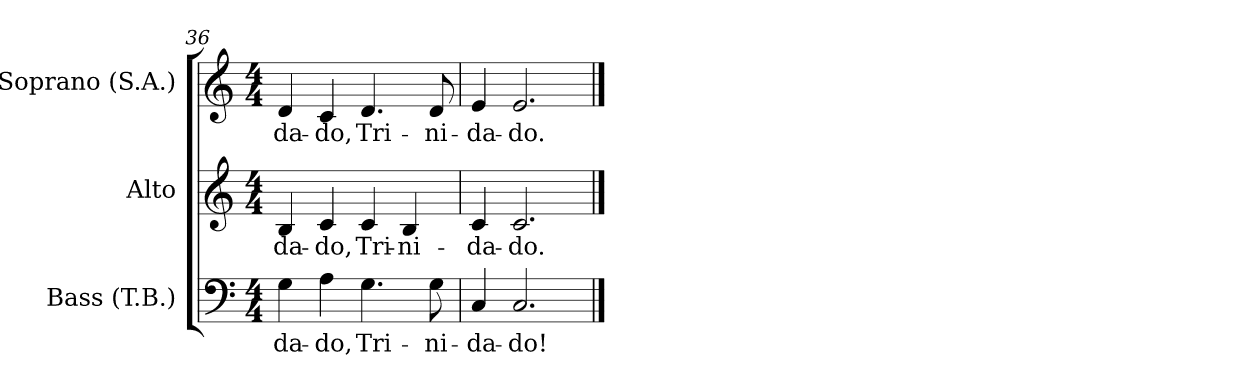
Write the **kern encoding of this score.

**kern	**text	**kern	**text	**kern	**text
*part3	*part3	*part2	*part2	*part1	*part1
*staff3	*staff3	*staff2	*staff2	*staff1	*staff1
*I"Bass (T.B.)	*	*I"Alto	*	*I"Soprano (S.A.)	*
*I'B. (T.B.)	*	*I'A.	*	*I'S. (S.A.)	*
*clefF4	*	*clefG2	*	*clefG2	*
*k[]	*	*k[]	*	*k[]	*
*C:	*	*C:	*	*C:	*
*M4/4	*	*M4/4	*	*M4/4	*
=36	=36	=36	=36	=36	=36
!	!LO:LY:b:color=#000000	!	!	!	!
!	!	!	!LO:LY:b:color=#000000	!	!
!	!	!	!	!	!LO:LY:b:color=#000000
4Gi\	-da-	4Bi/	-da-	4di/	-da-
!	!LO:LY:b:color=#000000	!	!	!	!
!	!	!	!LO:LY:b:color=#000000	!	!
!	!	!	!	!	!LO:LY:b:color=#000000
4Ai\	-do,	4ci/	-do,	4ci/	-do,
!	!LO:LY:b:color=#000000	!	!	!	!
!	!	!	!LO:LY:b:color=#000000	!	!
!	!	!	!	!	!LO:LY:b:color=#000000
4.Gi\	Tri-	4ci/	Tri-	4.di/	Tri-
!	!	!	!LO:LY:b:color=#000000	!	!
.	.	4Bi/	-ni-	.	.
!	!LO:LY:b:color=#000000	!	!	!	!
!	!	!	!	!	!LO:LY:b:color=#000000
8Gi\	-ni-	.	.	8di/	-ni-
=37	=37	=37	=37	=37	=37
!	!LO:LY:b:color=#000000	!	!	!	!
!	!	!	!LO:LY:b:color=#000000	!	!
!	!	!	!	!	!LO:LY:b:color=#000000
4Ci/	-da-	4ci/	-da-	4ei/	-da-
!	!LO:LY:b:color=#000000	!	!	!	!
!	!	!	!LO:LY:b:color=#000000	!	!
!	!	!	!	!	!LO:LY:b:color=#000000
2.Ci/	-do!	2.ci/	-do.	2.ei/	-do.
==	==	==	==	==	==
*-	*-	*-	*-	*-	*-
